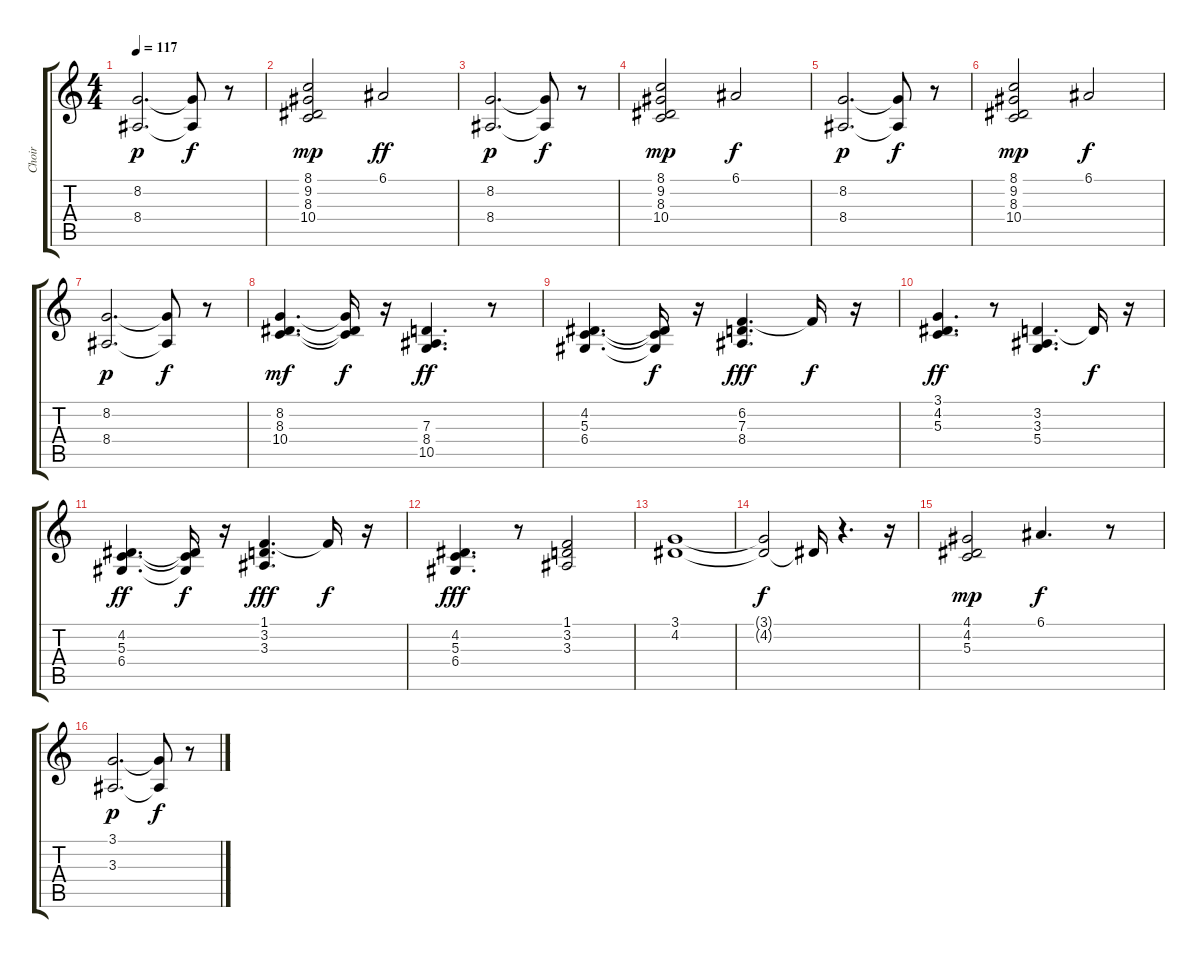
\track ("Choir" "Choir") {instrument choiraahs}
\staff {score tabs}
\tuning (E4 B3 G3 D3 A2 E2) {hide}
\ts (4 4)
\tempo 117
\clef g2
\ks c
(8.2 8.4).2{d dy p} (8.2{t} 8.4{t}).8{dy f} r.8 |
(8.1 9.2 8.3 10.4).2{dy mp} 6.1.2{dy ff} |
(8.2 8.4).2{d dy p} (8.2{t} 8.4{t}).8{dy f} r.8 |
(8.1 9.2 8.3 10.4).2{dy mp} 6.1.2{dy f} |
(8.2 8.4).2{d dy p} (8.2{t} 8.4{t}).8{dy f} r.8 |
(8.1 9.2 8.3 10.4).2{dy mp} 6.1.2{dy f} |
(8.2 8.4).2{d dy p} (8.2{t} 8.4{t}).8{dy f} r.8 |
(8.2 8.3 10.4).4{d dy mf} (8.2{t} 8.3{t} 10.4{t}).16{dy f} r.16 (7.3 8.4 10.5).4{d dy ff} r.8 |
(4.2 5.3 6.4).4{d} (4.2{t} 5.3{t} 6.4{t}).16{dy f} r.16 (6.2 7.3 8.4).4{d dy fff} 6.2{t}.16{dy f} r.16 |
(3.1 4.2 5.3).4{d dy ff} r.8 (3.2 3.3 5.4).4{d} 3.2{t}.16{dy f} r.16 |
(4.2 5.3 6.4).4{d dy ff} (4.2{t} 5.3{t} 6.4{t}).16{dy f} r.16 (1.1 3.2 3.3).4{d dy fff} 1.1{t}.16{dy f} r.16 |
(4.2 5.3 6.4).4{d dy fff} r.8 (1.1 3.2 3.3).2 |
(3.1 4.2).1 |
(3.1{t} 4.2{t}).2{dy f} 4.2{t}.16 r.4{d} r.16 |
(4.1 4.2 5.3).2{dy mp} 6.1.4{d dy f} r.8 |
(3.1 3.3).2{d dy p} (3.1{t} 3.3{t}).8{dy f} r.8
